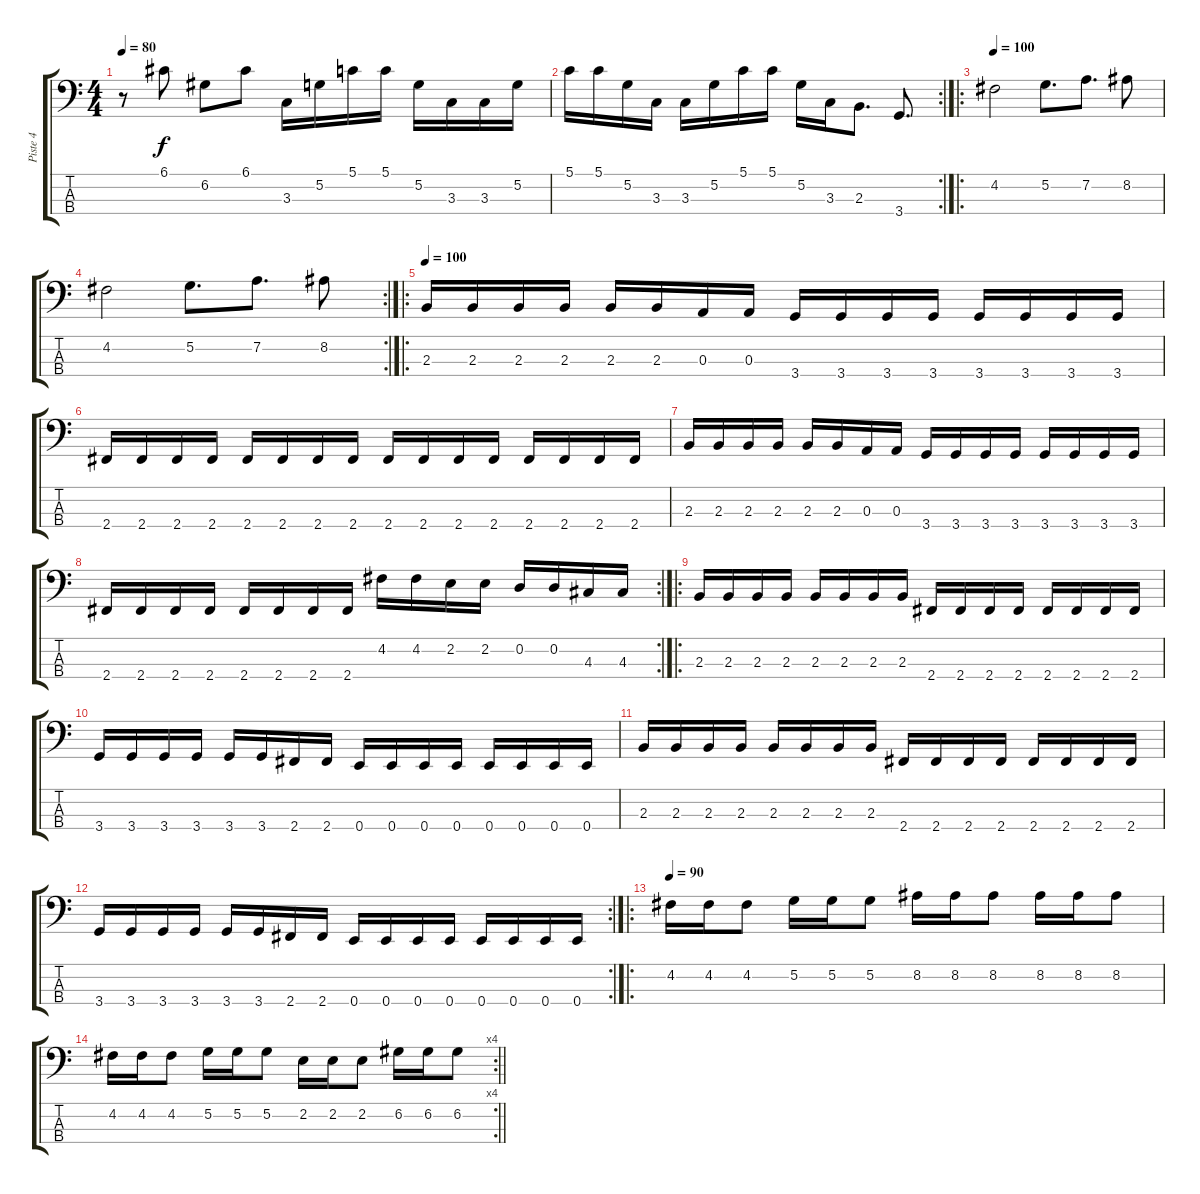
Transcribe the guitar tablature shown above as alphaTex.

\track ("Piste 4" "Piste 4") {instrument electricbassfinger}
\staff {score tabs}
\tuning (G2 D2 A1 E1) {hide}
\ts (4 4)
\tempo 80
\clef f4
\ks c
r.8{dy f} 6.1.8 6.2.8 6.1.8 3.3.16 5.2.16 5.1.16 5.1.16 5.2.16 3.3.16 3.3.16 5.2.16 |
\rc 2
5.1.16 5.1.16 5.2.16 3.3.16 3.3.16 5.2.16 5.1.16 5.1.16 5.2.16 3.3.16 2.3.8{d} 3.4.8{d} |
\ro
\tempo 100
4.2.2 5.2.8{d} 7.2.8{d} 8.2.8 |
\rc 2
4.2.2 5.2.8{d} 7.2.8{d} 8.2.8 |
\ro
\tempo 100
2.3.16 2.3.16 2.3.16 2.3.16 2.3.16 2.3.16 0.3.16 0.3.16 3.4.16 3.4.16 3.4.16 3.4.16 3.4.16 3.4.16 3.4.16 3.4.16 |
2.4.16 2.4.16 2.4.16 2.4.16 2.4.16 2.4.16 2.4.16 2.4.16 2.4.16 2.4.16 2.4.16 2.4.16 2.4.16 2.4.16 2.4.16 2.4.16 |
2.3.16 2.3.16 2.3.16 2.3.16 2.3.16 2.3.16 0.3.16 0.3.16 3.4.16 3.4.16 3.4.16 3.4.16 3.4.16 3.4.16 3.4.16 3.4.16 |
\rc 2
2.4.16 2.4.16 2.4.16 2.4.16 2.4.16 2.4.16 2.4.16 2.4.16 4.2.16 4.2.16 2.2.16 2.2.16 0.2.16 0.2.16 4.3.16 4.3.16 |
\ro
2.3.16 2.3.16 2.3.16 2.3.16 2.3.16 2.3.16 2.3.16 2.3.16 2.4.16 2.4.16 2.4.16 2.4.16 2.4.16 2.4.16 2.4.16 2.4.16 |
3.4.16 3.4.16 3.4.16 3.4.16 3.4.16 3.4.16 2.4.16 2.4.16 0.4.16 0.4.16 0.4.16 0.4.16 0.4.16 0.4.16 0.4.16 0.4.16 |
2.3.16 2.3.16 2.3.16 2.3.16 2.3.16 2.3.16 2.3.16 2.3.16 2.4.16 2.4.16 2.4.16 2.4.16 2.4.16 2.4.16 2.4.16 2.4.16 |
\rc 2
3.4.16 3.4.16 3.4.16 3.4.16 3.4.16 3.4.16 2.4.16 2.4.16 0.4.16 0.4.16 0.4.16 0.4.16 0.4.16 0.4.16 0.4.16 0.4.16 |
\ro
\tempo 90
4.2.16 4.2.16 4.2.8 5.2.16 5.2.16 5.2.8 8.2.16 8.2.16 8.2.8 8.2.16 8.2.16 8.2.8 |
\rc 4
\barLineRight lightlight
4.2.16 4.2.16 4.2.8 5.2.16 5.2.16 5.2.8 2.2.16 2.2.16 2.2.8 6.2.16 6.2.16 6.2.8
